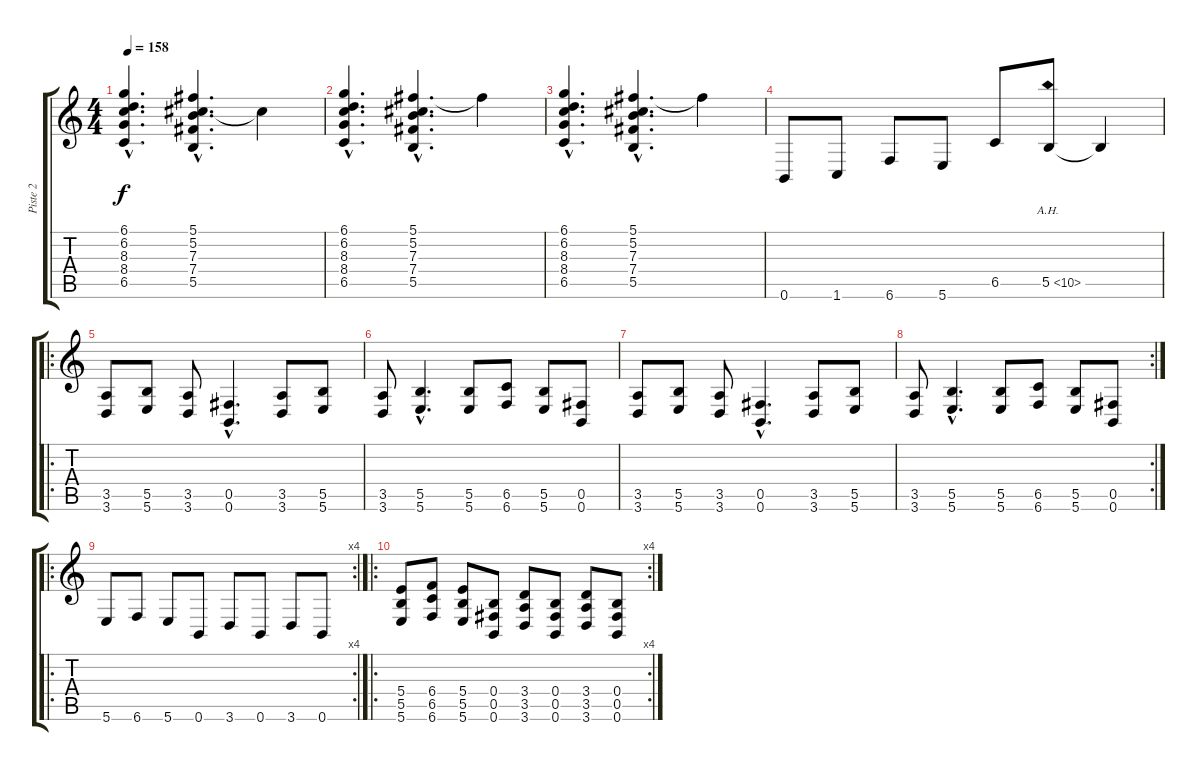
\track ("Piste 2" "Piste 2") {instrument distortionguitar}
\staff {score tabs}
\tuning (Db4 Ab3 E3 B2 Gb2 B1) {hide}
\ts (4 4)
\tempo 158
\clef g2
\ks c
(6.1{hac} 6.2 8.3{hac} 8.4{hac} 6.5{hac}).4{d dy f} (5.1{hac} 5.2{hac} 7.3{hac} 7.4{hac} 5.5{hac}).4{d} 5.2{t}.4 |
(6.1{hac} 6.2{hac} 8.3{hac} 8.4{hac} 6.5{hac}).4{d} (5.1{hac} 5.2{hac} 7.3{hac} 7.4{hac} 5.5{hac}).4{d} 5.1{t}.4 |
(6.1{hac} 6.2{hac} 8.3{hac} 8.4{hac} 6.5{hac}).4{d} (5.1{hac} 5.2{hac} 7.3{hac} 7.4{hac} 5.5{hac}).4{d} 5.1{t}.4 |
0.6.8 1.6.8 6.6.8 5.6.8 6.5.8 5.5{ah 5}.8 5.5{t}.4 |
\ro
(3.5 3.6).8 (5.5 5.6).8 (3.5 3.6).8 (0.5{hac} 0.6{hac}).4{d} (3.5 3.6).8 (5.5 5.6).8 |
(3.5 3.6).8 (5.5{hac} 5.6{hac}).4{d} (5.5 5.6).8 (6.5 6.6).8 (5.5 5.6).8 (0.5 0.6).8 |
(3.5 3.6).8 (5.5 5.6).8 (3.5 3.6).8 (0.5{hac} 0.6{hac}).4{d} (3.5 3.6).8 (5.5 5.6).8 |
\rc 2
(3.5 3.6).8 (5.5{hac} 5.6{hac}).4{d} (5.5 5.6).8 (6.5 6.6).8 (5.5 5.6).8 (0.5 0.6).8 |
\ro
\rc 4
5.6.8 6.6.8 5.6.8 0.6.8 3.6.8 0.6.8 3.6.8 0.6.8 |
\ro
\rc 4
(5.4 5.5 5.6).8 (6.4 6.5 6.6).8 (5.4 5.5 5.6).8 (0.4 0.5 0.6).8 (3.4 3.5 3.6).8 (0.4 0.5 0.6).8 (3.4 3.5 3.6).8 (0.4 0.5 0.6).8
